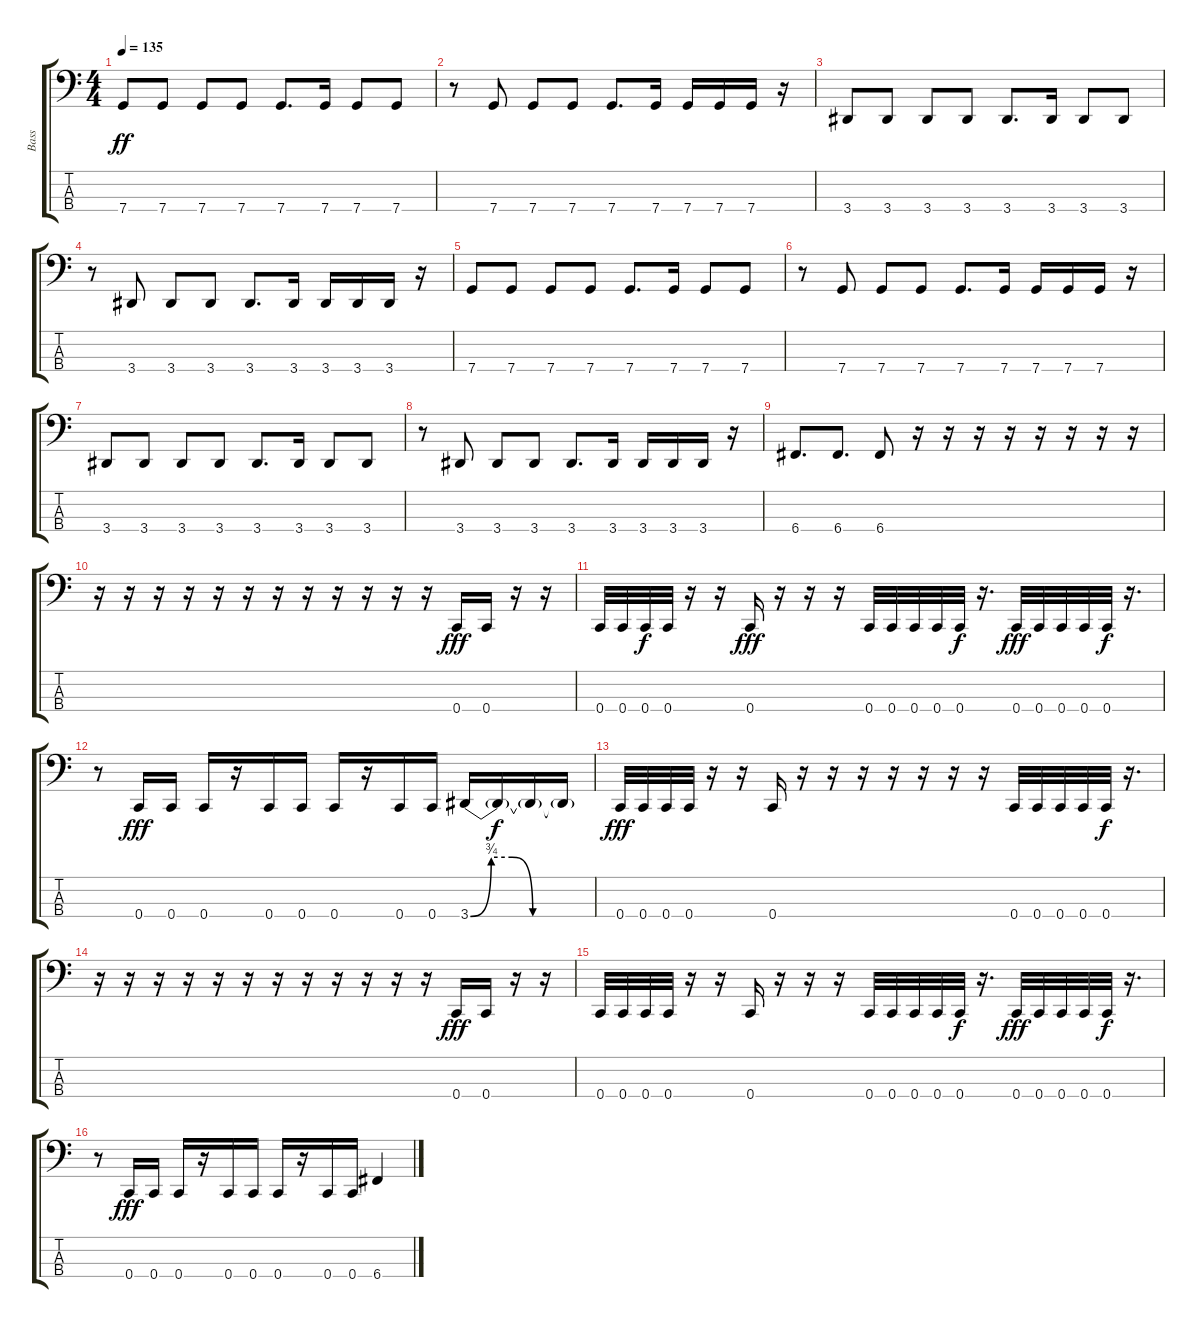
\track ("Bass" "Bass") {instrument electricbasspick}
\staff {score tabs}
\tuning (F2 C2 G1 C1) {hide}
\ts (4 4)
\tempo 135
\clef f4
\ks c
7.4.8{dy ff} 7.4.8 7.4.8 7.4.8 7.4.8{d} 7.4.16 7.4.8 7.4.8 |
r.8 7.4.8 7.4.8 7.4.8 7.4.8{d} 7.4.16 7.4.16 7.4.16 7.4.16 r.16 |
3.4.8 3.4.8 3.4.8 3.4.8 3.4.8{d} 3.4.16 3.4.8 3.4.8 |
r.8 3.4.8 3.4.8 3.4.8 3.4.8{d} 3.4.16 3.4.16 3.4.16 3.4.16 r.16 |
7.4.8 7.4.8 7.4.8 7.4.8 7.4.8{d} 7.4.16 7.4.8 7.4.8 |
r.8 7.4.8 7.4.8 7.4.8 7.4.8{d} 7.4.16 7.4.16 7.4.16 7.4.16 r.16 |
3.4.8 3.4.8 3.4.8 3.4.8 3.4.8{d} 3.4.16 3.4.8 3.4.8 |
r.8 3.4.8 3.4.8 3.4.8 3.4.8{d} 3.4.16 3.4.16 3.4.16 3.4.16 r.16 |
6.4.8{d} 6.4.8{d} 6.4.8 r.16 r.16 r.16 r.16 r.16 r.16 r.16 r.16 |
r.16 r.16 r.16 r.16 r.16 r.16 r.16 r.16 r.16 r.16 r.16 r.16 0.4.16{dy fff} 0.4.16 r.16 r.16 |
0.4.32 0.4.32 0.4.32{dy f} 0.4.32 r.16 r.16 0.4.16{dy fff} r.16 r.16 r.16 0.4.32 0.4.32 0.4.32 0.4.32 0.4.32{dy f} r.16{d} 0.4.32{dy fff} 0.4.32 0.4.32 0.4.32 0.4.32{dy f} r.16{d} |
r.8 0.4.16{dy fff} 0.4.16 0.4.16 r.16 0.4.16 0.4.16 0.4.16 r.16 0.4.16 0.4.16 3.4{be (custom 0 0 10 3 20 3 30 0 60 0)}.16 3.4{t}.16{dy f} 3.4{t}.16 3.4{t}.16 |
0.4.32{dy fff} 0.4.32 0.4.32 0.4.32 r.16 r.16 0.4.16 r.16 r.16 r.16 r.16 r.16 r.16 r.16 0.4.32 0.4.32 0.4.32 0.4.32 0.4.32{dy f} r.16{d} |
r.16 r.16 r.16 r.16 r.16 r.16 r.16 r.16 r.16 r.16 r.16 r.16 0.4.16{dy fff} 0.4.16 r.16 r.16 |
0.4.32 0.4.32 0.4.32 0.4.32 r.16 r.16 0.4.16 r.16 r.16 r.16 0.4.32 0.4.32 0.4.32 0.4.32 0.4.32{dy f} r.16{d} 0.4.32{dy fff} 0.4.32 0.4.32 0.4.32 0.4.32{dy f} r.16{d} |
r.8 0.4.16{dy fff} 0.4.16 0.4.16 r.16 0.4.16 0.4.16 0.4.16 r.16 0.4.16 0.4.16 6.4.4
